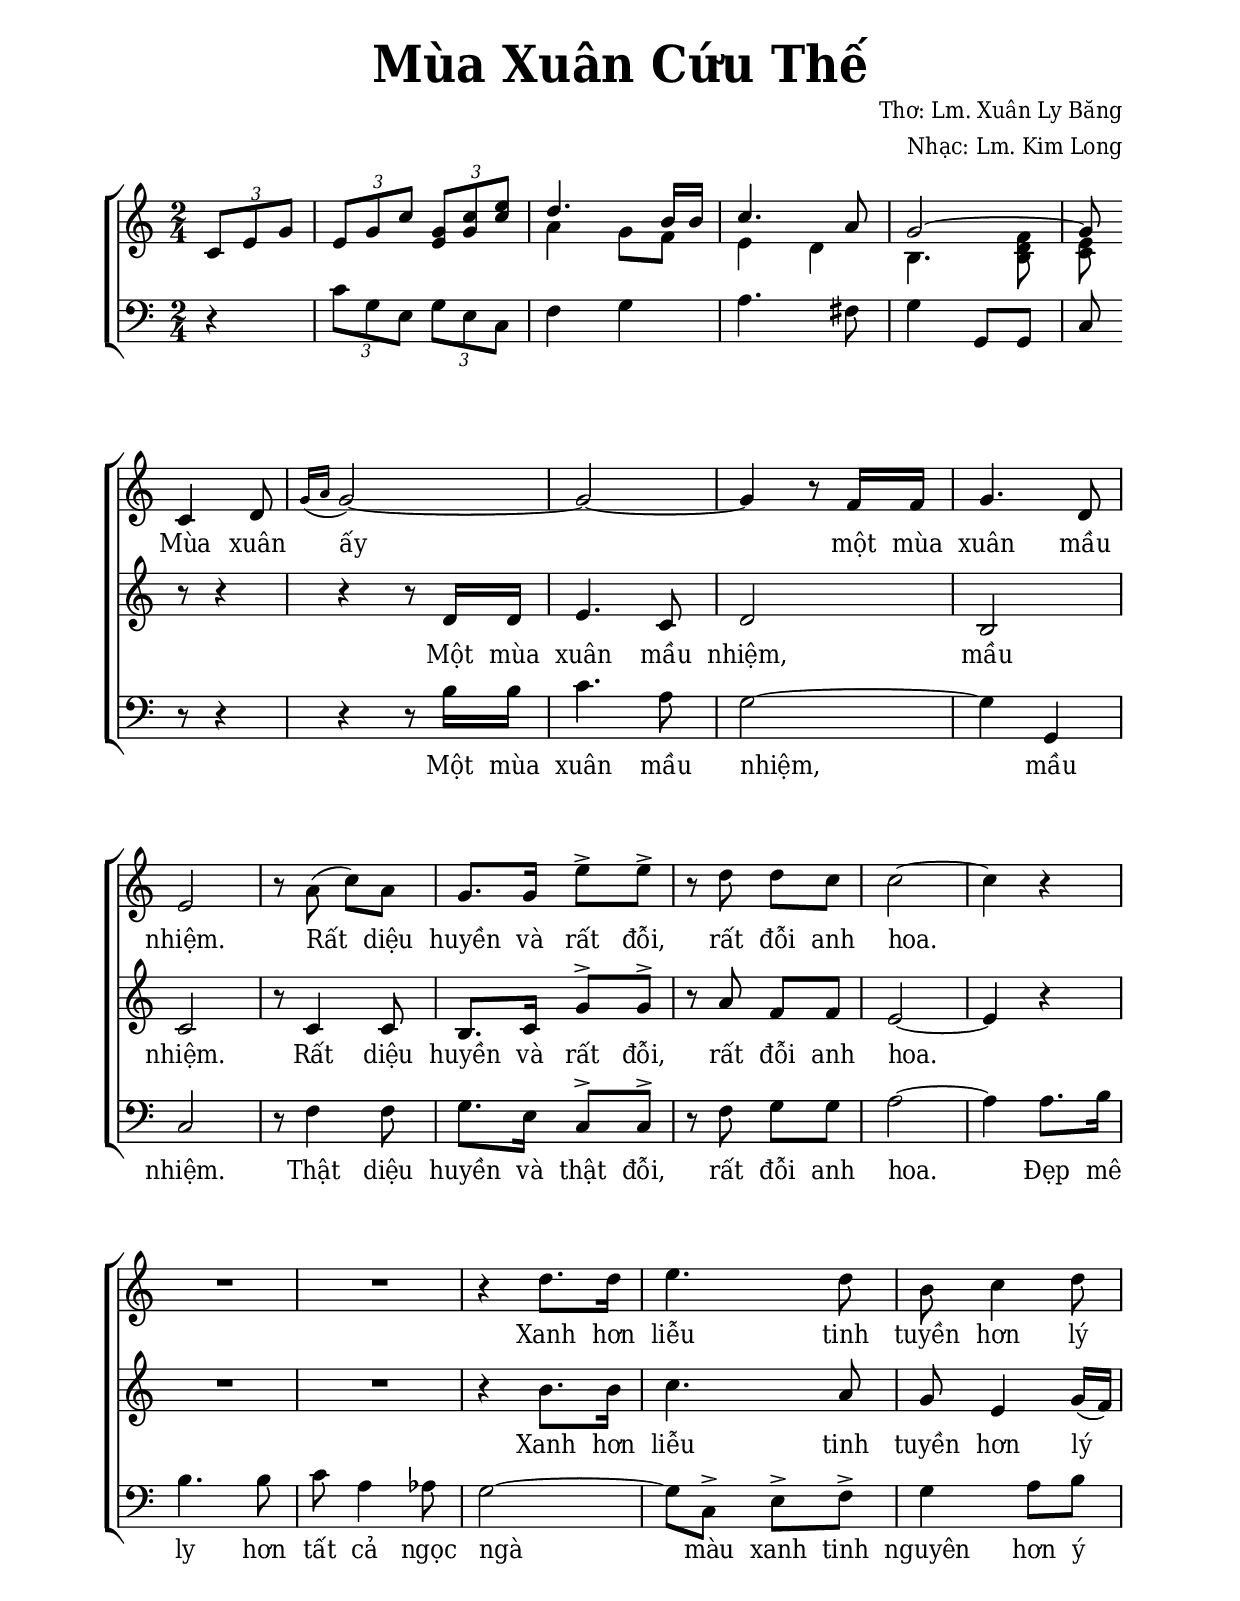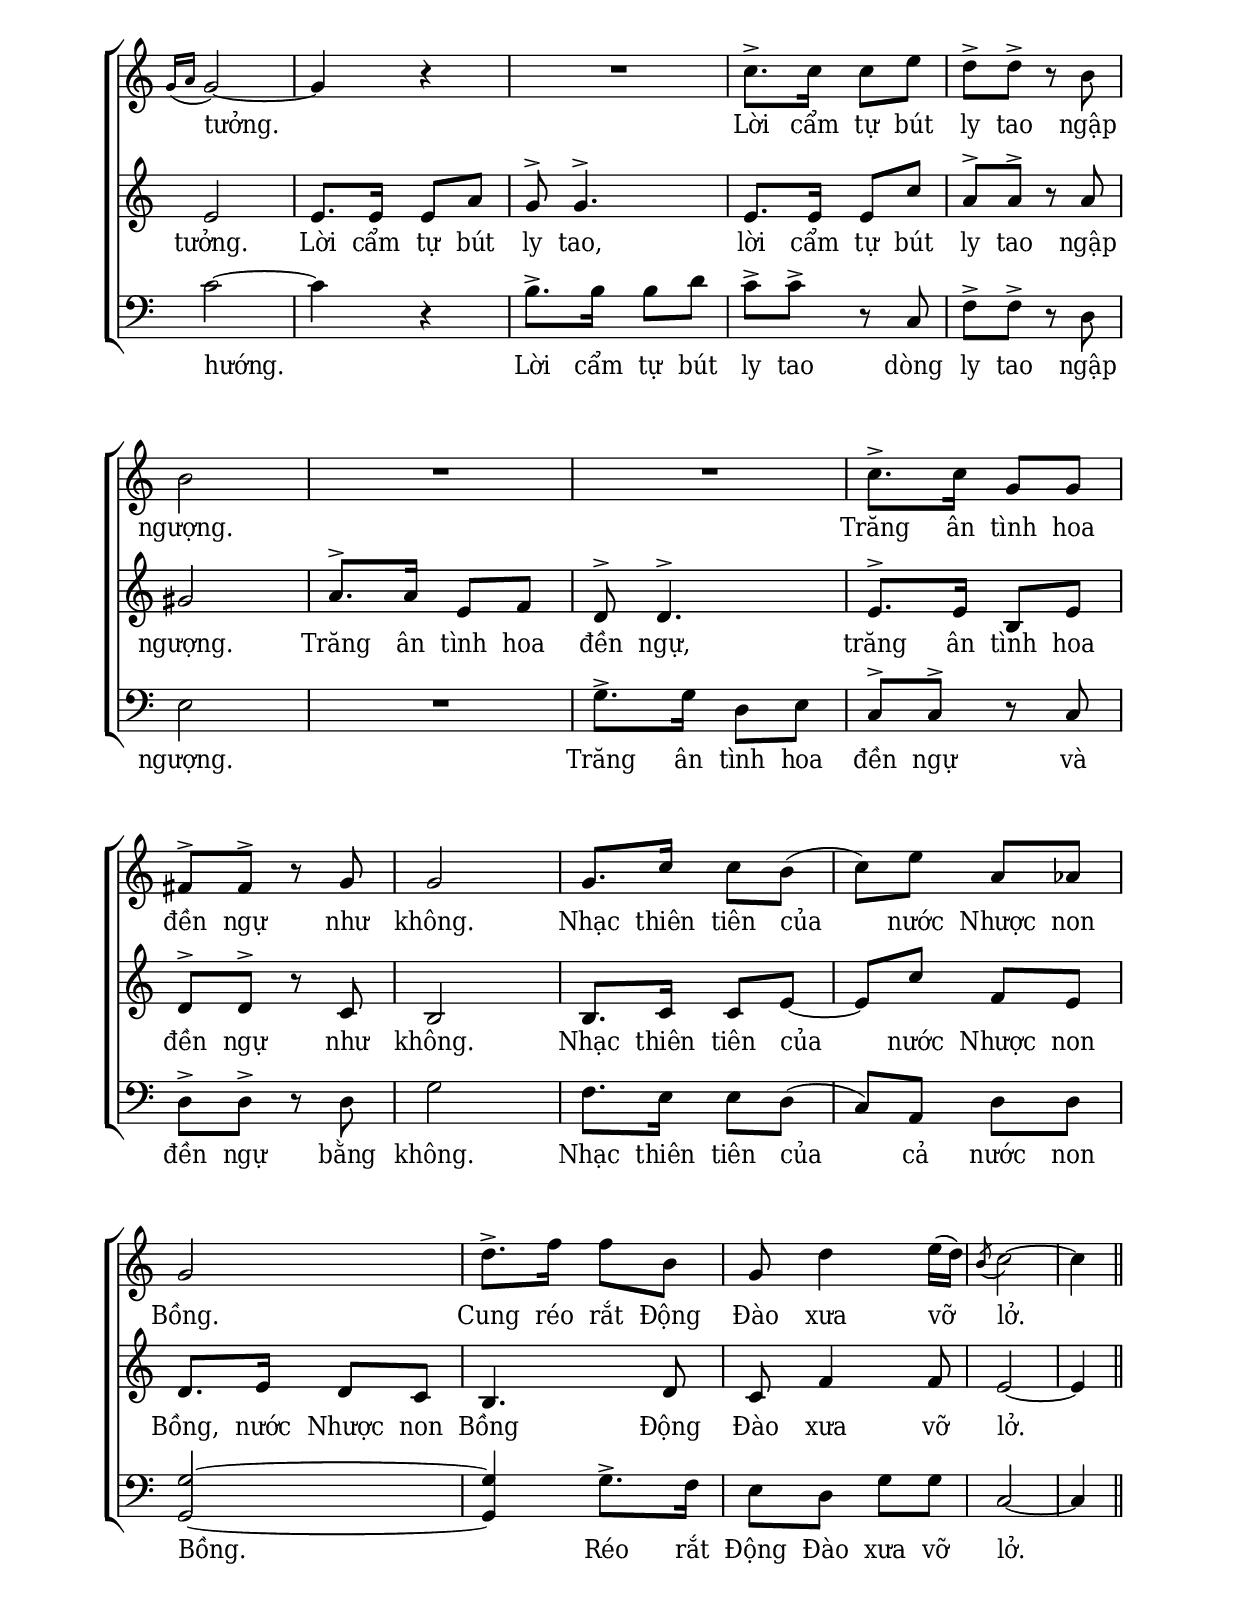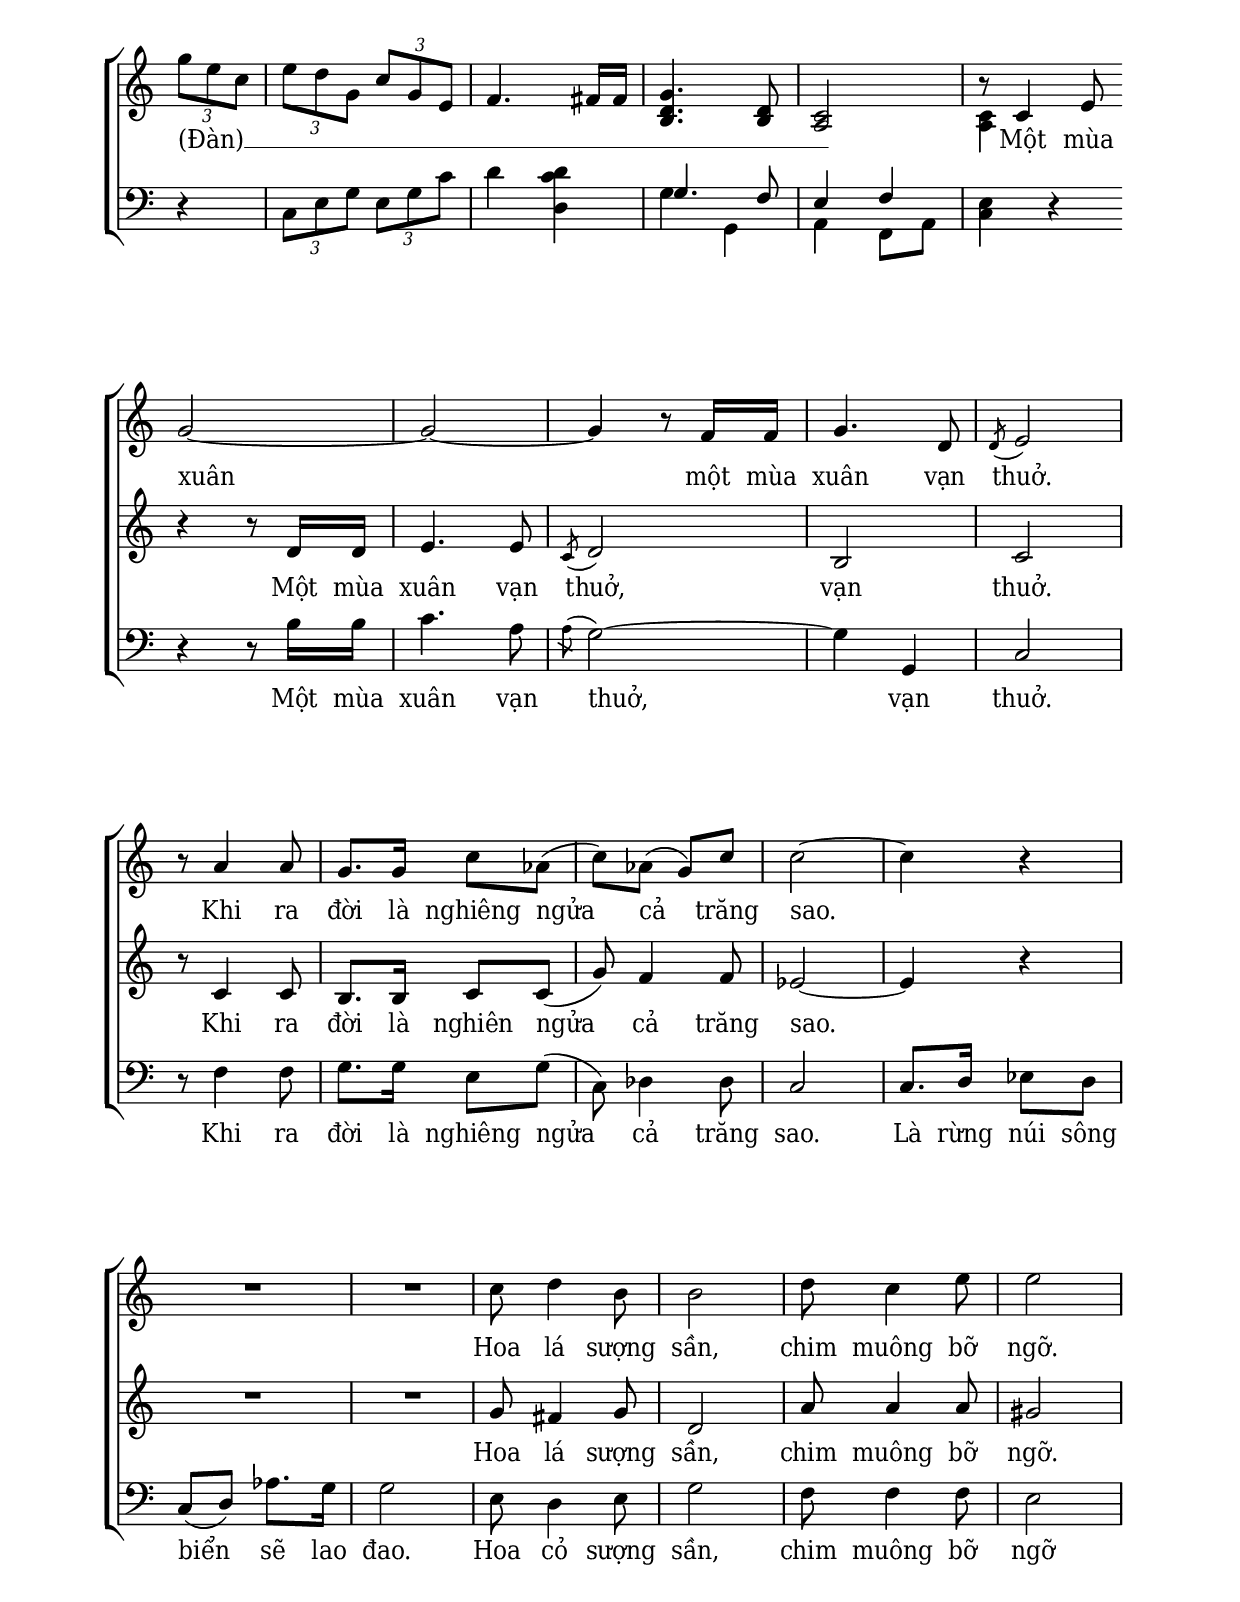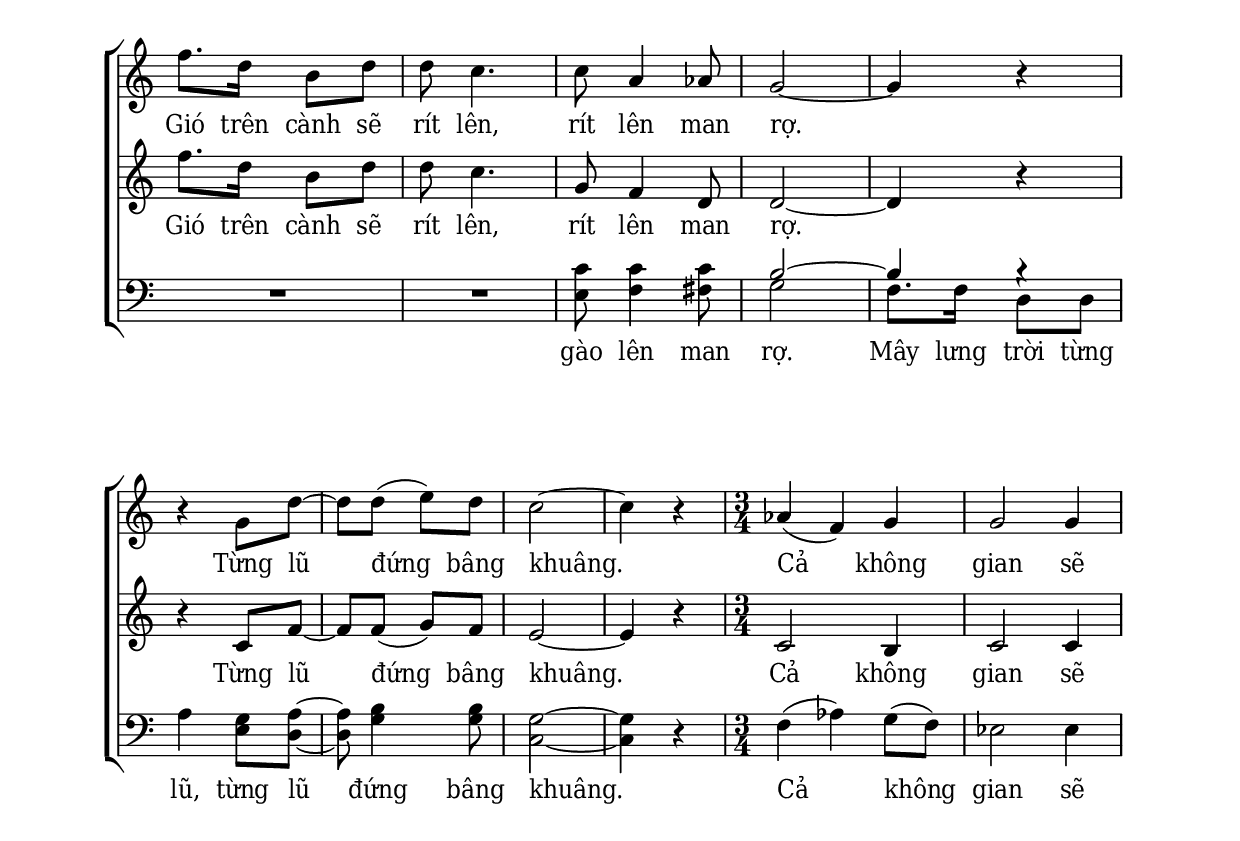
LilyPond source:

% Cài đặt chung\
\version "2.22.1"
\include "english.ly"

\header {
  title = \markup { \fontsize #3 "Mùa Xuân Cứu Thế" }
  composer = "Thơ: Lm. Xuân Ly Băng"
  arranger = "Nhạc: Lm. Kim Long"
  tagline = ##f
}

% Nhạc phiên khúc
nhacPhienKhucSop = \relative c' {
  \partial 4 \tuplet 3/2 { c8 e g } |
  \tuplet 3/2 { e g c } \tuplet 3/2 { <g e>8 <c g> <e c> } |
  <<
    {
      \voiceOne
      d4. b16 b |
      c4. a8 |
      g2 ~ |
      g8
    }
    \new Voice = "splitpart" {
	    \voiceTwo
      a4 g8 f |
      e4 d |
      b4. <f' d b>8 |
      <e c>
    }
  >>
  \oneVoice
  \bar "" \break
  c4 d8 |
  \slashedGrace { g16 _(a } g2 ~ ) |
  g2 ~ |
  g4 r8 f16 f |
  g4. d8 |
  e2 |
  r8 \once \stemDown a (c) a |
  g8. g16 e'8 ^> e ^> |
  r d d c |
  c2 ~ |
  c4 r |
  R2*2
  r4 d8. d16 |
  e4. d8 |
  b c4 d8 |
  \slashedGrace { g,16 (a } g2) ~ |
  g4 r |
  R2
  c8. ^> c16 c8 e |
  d ^> d ^> r b |
  b2 |
  R2*2
  c8. ^> c16 g8 g |
  fs ^> fs ^> r g |
  g2 |
  g8. c16 c8 b ( |
  c) e a, af |
  g2 |
  d'8. ^> f16 f8 b, |
  g d'4 e16 (d) |
  \slashedGrace { b8 ( } c2) ~ |
  c4 \bar "||" \break
  
  \tuplet 3/2 { g'8 e c } |
  \tuplet 3/2 { e d g, } \tuplet 3/2 { c g e } |
  f4. fs16 fs |
  <g d b>4. <d b>8 |
  <c a>2 |
  <<
    \new Voice = "splitpart" {
	    \voiceTwo
      <c a>4 \skip 4
    }
    {
      \voiceOne
      b'8\rest c,4 e8
    }
  >>
  \bar "" \break
  \oneVoice
  g2 ~ |
  g ~ |
  g4 r8 f16 f |
  g4. d8 |
  \slashedGrace { d8 ( } e2) |
  r8 a4 a8 |
  g8. g16 c8 af ( |
  c) af (g) c |
  c2 ~ |
  c4 r |
  R2*2
  c8 d4 b8 |
  b2 |
  d8 c4 e8 |
  e2 |
  f8. d16 b8 d |
  d c4. |
  c8 a4 af8 |
  g2 ~ |
  g4 r |
  r g8 d' ~ |
  d d (e) d |
  c2 ~ |
  c4 r |
  
  \time 3/4
  af4 (f) g |
  g2 g4 |
  
}

nhacPhienKhucAlto = \relative c' {
  r4
  R2*4
  r8 r r4 |
  r4 r8 d16 d |
  e4. c8 |
  d2 |
  b |
  c |
  r8 c4 c8 |
  b8. c16 g'8 ^> g ^> |
  r a f f |
  e2 ~ |
  e4 r |
  R2*2
  r4 b'8. b16 |
  c4. a8 |
  g e4 g16 (f) |
  e2 |
  e8. e16 e8 a |
  g ^> g4. ^> |
  e8. e16 e8 c' |
  a ^> a ^> r a |
  gs2 |
  a8. ^> a16 e8 f |
  d ^> d4. ^> |
  e8. ^> e16 b8 e |
  d ^> d ^> r c |
  b2 |
  b8. c16 c8 e ~ |
  e c' f, e |
  d8. e16 d8 c |
  b4. d8 |
  c f4 f8 |
  e2 ~ |
  e4
  
  r4
  R2*5
  r4 r8 d16 d |
  e4. e8 |
  \slashedGrace { c8 ( } d2) |
  b2 |
  c |
  r8 c4 c8 |
  b8. b16 c8 c ( |
  g') f4 f8 |
  ef2 ~ |
  ef4 r |
  R2*2
  g8 fs4 g8 |
  d2 |
  a'8 a4 a8 |
  gs2 |
  f'8. d16 b8 d |
  d c4. |
  g8 f4 d8 |
  d2 ~ |
  d4 r |
  r c8 f ~ |
  f f (g) f |
  e2 ~ |
  e4 r
  
  \time 3/4
  c2 b4 |
  c2 c4 |
  
}

nhacPhienKhucBas = \relative c' {
  r4 |
  \tuplet 3/2 { c8 g e } \tuplet 3/2 { g e c } |
  f4 g |
  a4. fs8 |
  g4 g,8 g |
  c r r4 |
  r r8 b'16 b |
  c4. a8 |
  g2 ~ |
  g4 g, |
  c2 |
  r8 f4 f8 |
  g8. e16 c8 ^> c ^> |
  r f g g |
  a2 ~ |
  a4 a8. b16 |
  b4. b8 |
  c a4 af8 |
  g2 ~ |
  g8 c, ^> e ^> f ^> |
  g4 a8 b |
  c2 ~ |
  c4 r |
  b8. ^> b16 b8 d |
  c ^> c ^> r c, |
  f ^> f ^> r d |
  e2 |
  R2
  g8. ^> g16 d8 e |
  c ^> c ^> r c |
  d ^> d ^> r d |
  g2 |
  f8. e16 e8 d ( |
  c) a d d |
  <g g,>2 ~ |
  <g g,>4 g8. ^> f16 |
  e8 d g g |
  c,2 ~ |
  c4
  r |
  \tuplet 3/2 { c8 e g } \tuplet 3/2 { e8 g c } |
  d4 <d c d,> |
  <<
    {
      \voiceOne
      g,4. f8 |
      e4 f
    }
    \new Voice = "splitpart" {
	    \voiceTwo
      g g, |
      a f8 a
    }
  >>
  \oneVoice
  <e' c>4 r |
  r4 r8 b'16 b |
  c4. a8 |
  \slashedGrace { \once \stemDown a8 ^( } g2) ~ |
  g4 g, |
  c2 |
  r8 f4 f8 |
  g8. g16 e8 g ( |
  \once \stemDown c,) df4 df8 |
  c2 |
  c8. d16 ef8 d |
  c (d) af'8. g16 |
  g2 |
  e8 d4 e8 |
  g2 |
  f8 f4 f8 |
  e2 |
  R2*2
  <c' e,>8 <c f,>4 <c fs,>8 |
  <<
    {
      \voiceOne
      \stemDown g2 |
      f8. f16 d8 d
    }
    \new Voice = "splitpart" {
	    \voiceTwo
      \stemUp b'2 ^~ |
      b4 b\rest
    }
  >>
  \oneVoice
  \stemNeutral
  a4 <g e>8 <a d,> ~ |
  <a d,> <b g>4 <b g>8 |
  <g c,>2 ~ |
  <g c,>4 r
  
  \time 3/4
  f4 (af) g8 (f) |
  ef2 ef4 |
  
}

% Lời phiên khúc
loiPhienKhucSop = \lyrics {
  \repeat unfold 15 { _ }
  Mùa xuân ấy một mùa xuân mầu nhiệm.
  Rất diệu huyền và rất đỗi, rất đỗi anh hoa.
  Xanh hơn liễu tinh tuyền hơn lý tưởng.
  Lời cẩm tự bút ly tao ngập ngượng.
  Trăng ân tình hoa đền ngự như không.
  Nhạc thiên tiên của nước Nhược non Bồng.
  Cung réo rắt Động Đào xưa vỡ lở.
  (Đàn) __ \repeat unfold 14 { _ }
  Một mùa xuân một mùa xuân vạn thuở.
  Khi ra đời là nghiêng ngửa cả trăng sao.
  Hoa lá sượng sần, chim muông bỡ ngỡ.
  Gió trên cành sẽ rít lên, rít lên man rợ.
  Từng lũ đứng bâng khuâng.
  Cả không gian sẽ im lặng tần ngần.
  Cả thời gian sẽ chết tê hoan lạc.
  Xuân ra đời cành vàng trổ hoa ngọc.
  Gió thiên lương mát rợn cả trời mê.
  Xuân ra đời chín tầng cao diễm phúc.
  Ngọc thiên chương sáng đẹp chiếu long lanh.
  Tôi tôn thờ tâm tư đến ngây dại.
  Sáng bao la bất tuyệt rầy hòa chan.
  Xin nghiêng mình đón mùa xuân Cứu Thế.
  Nguồn ân thiêng phước lạ đã tràn lan.
}

loiPhienKhucAlto = \lyrics {
  Một mùa xuân mầu nhiệm, mầu nhiệm.
  Rất diệu huyền và rất đỗi, rất đỗi anh hoa.
  Xanh hơn liễu tinh tuyền hơn lý tưởng.
  Lời cẩm tự bút ly tao,
  lời cẩm tự bút ly tao ngập ngượng.
  Trăng ân tình hoa đền ngự,
  trăng ân tình hoa đền ngự như không.
  Nhạc thiên tiên của nước Nhược non Bồng,
  nước Nhược non Bồng
  Động Đào xưa vỡ lở.
  Một mùa xuân vạn thuở, vạn thuở.
  Khi ra đời là nghiên ngửa cả trăng sao.
  Hoa lá sượng sần, chim muông bỡ ngỡ.
  Gió trên cành sẽ rít lên, rít lên man rợ.
  Từng lũ đứng bâng khuâng.
  Cả không gian sẽ im lặng tần ngần.
  Cả thời gian sẽ chết tê hoan lạc.
  Xuân ra đời cành vàng trổ hoa ngọc.
  Gió thiên lương mát rợn cả trời mê.
  Xuân ra đời chín tầng cao diễm phúc.
  Ngọc thiên chương sáng đẹp chiếu long lanh.
  Tôi tôn thờ tâm tư đến ngây dại.
  Sáng bao la bất tuyệt rầy hòa chan.
  Xin nghiêng mình đón mùa xuân Cứu Thế.
  Nguồn ân thiêng phước lạ đã tràn lan.
}

loiPhienKhucBas = \lyrics {
  \repeat unfold 14 { _ }
  Một mùa xuân mầu nhiệm, mầu nhiệm.
  Thật diệu huyền và thật đỗi, rất đỗi anh hoa.
  Đẹp mê ly hơn tất cả ngọc ngà
  màu xanh tinh nguyên hơn ý hướng.
  Lời cẩm tự bút ly tao
  dòng ly tao ngập ngượng.
  Trăng ân tình hoa đền ngự và đền ngự bằng không.
  Nhạc thiên tiên của cả nước non Bồng.
  Réo rắt Động Đào xưa vỡ lở.
  \repeat unfold 13 { _ }
  Một mùa xuân vạn thuở, vạn thuở.
  Khi ra đời là nghiêng ngửa cả trăng sao.
  Là rừng núi sông biển sẽ lao đao.
  Hoa cỏ sượng sần, chim muông bỡ ngỡ
  gào lên man rợ.
  Mây lưng trời từng lũ, từng lũ đứng bâng khuâng.
  Cả không gian sẽ im vắng tần ngần.
  Cả thời gian sẽ liệt tê hoan lạc.
  Xuân ra đời cành vàng trổ hoa ngọc.
  Làn thiên lương mát rợn cả cõi mê.
  Xuân ra đời nghìn cõi cao diễm phúc.
  Ngọc thiên chương rạng đẹp dọi long lanh.
  Tôi tôn thờ tâm tư đến ngây ngất.
  Rạng bao la bất tuyệt thấy chứa chan.
  Xin cúi mình chào Chúa Xuân Độ Thế.
  Muôn ân thiêng phước cả đã lan tràn.
}


% Dàn trang
\paper {
  #(set-paper-size "a4")
  top-margin = 15\mm
  bottom-margin = 20\mm
  left-margin = 20\mm
  right-margin = 20\mm
  indent = #0
  #(define fonts
	 (make-pango-font-tree "Deja Vu Serif Condensed"
	 		       "Deja Vu Serif Condensed"
			       "Deja Vu Serif Condensed"
			       (/ 20 20)))
  print-page-number = ##f
  %page-count = 6
}

TongNhip = {
  \key c \major \time 2/4
  \set Timing.beamExceptions = #'()
  \set Timing.baseMoment = #(ly:make-moment 1/4)
}

% Đổi kích thước nốt cho bè phụ
notBePhu =
#(define-music-function (font-size music) (number? ly:music?)
   (for-some-music
     (lambda (m)
       (if (music-is-of-type? m 'rhythmic-event)
           (begin
             (set! (ly:music-property m 'tweaks)
                   (cons `(font-size . ,font-size)
                         (ly:music-property m 'tweaks)))
             #t)
           #f))
     music)
   music)

\score {
  \new ChoirStaff <<
    \new Staff <<
      \new Voice = "beSop" {
         \clef treble \TongNhip \nhacPhienKhucSop
      }
      \new Lyrics \lyricsto beSop \loiPhienKhucSop
    >>
    \new Staff <<
      \new Voice = "beAlto" {
        \clef treble \TongNhip \nhacPhienKhucAlto
      }
      \new Lyrics \lyricsto beAlto \loiPhienKhucAlto
    >>
    \new Staff <<
      \new Voice = "beBas" {
        \clef bass \TongNhip \nhacPhienKhucBas
      }
      \new Lyrics \lyricsto beBas \loiPhienKhucBas
    >>
  >>
  \layout {
    \override Lyrics.LyricSpace.minimum-distance = #1.5
    \override Score.BarNumber.break-visibility = ##(#f #f #f)
    \override LyricHyphen.minimum-distance = #1.5
    \context {
      \Staff \RemoveEmptyStaves
      \override VerticalAxisGroup.remove-first = ##t
    }
  }
}
